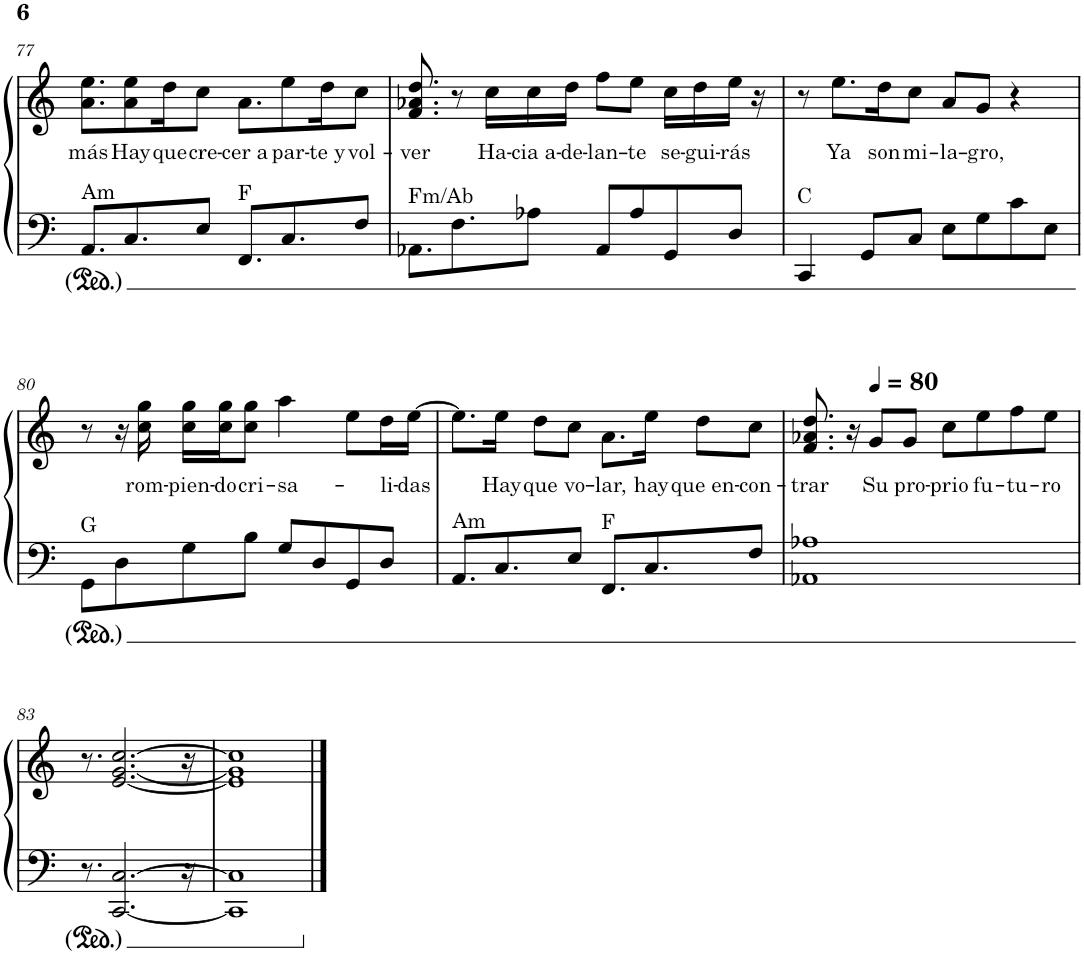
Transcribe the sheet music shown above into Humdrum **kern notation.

**kern	**kern	**text
*part1	*part1	*part1
*staff2	*staff1	*staff1
*I"Piano	*	*
*I'Pno.	*	*
!!LO:PB:g=z
*clefF4	*clefG2	*
*k[]	*k[]	*
*M4/4	*M4/4	*
=77	=77	=77
!LO:TX:a:t=Am	!	!
!	!	!LO:LY:b
8.AA/L	8.a\ 8.ee\L	más
!	!	!LO:LY:b
8.C/	8a\ 8ee\	Hay
!	!	!LO:LY:b
.	16dd\K	que
!	!	!LO:LY:b
8E/J	8cc\J	cre-
!LO:TX:a:t=F	!	!
!	!	!LO:LY:b
8.FF/L	8.a\L	-cer a
!	!	!LO:LY:b
8.C/	8ee\	par-
!	!	!LO:LY:b
.	16dd\K	-te y
!	!	!LO:LY:b
8F/J	8cc\J	vol-
=78	=78	=78
!LO:TX:a:t=Fm/Ab	!	!
!	!	!LO:LY:b
8.AA-X\L	8.f/ 8.a-X/ 8.dd/	-ver
8.F\	8r	.
!	!	!LO:LY:b
.	16cc\LL	Ha-
!	!	!LO:LY:b
8A-X\J	16cc\	-cia a-
!	!	!LO:LY:b
.	16dd\JJ	-de-
!	!	!LO:LY:b
8AA-/L	8ff\L	-lan-
!	!	!LO:LY:b
8A-/	8ee\J	-te
!	!	!LO:LY:b
8GG/	16cc\LL	se-
!	!	!LO:LY:b
.	16dd\	-gui-
!	!	!LO:LY:b
8D/J	16ee\JJ	-rás
.	16r	.
=79	=79	=79
!LO:TX:a:t=C	!	!
4CC/	8r	.
!	!	!LO:LY:b
.	8.ee\L	Ya
8GG/L	.	.
!	!	!LO:LY:b
.	16dd\K	son
!	!	!LO:LY:b
8C/J	8cc\J	mi-
!	!	!LO:LY:b
8E\L	8a/L	-la-
!	!	!LO:LY:b
8G\	8g/J	-gro,
8c\	4r	.
8E\J	.	.
!!LO:LB:g=z
=80	=80	=80
!LO:TX:a:t=G	!	!
8GG\L	8r	.
8D\	16r	.
!	!	!LO:LY:b
.	16cc\ 16gg\	rom-
!	!	!LO:LY:b
8G\	16cc\ 16gg\LL	-pien-
!	!	!LO:LY:b
.	16cc\ 16gg\J	-do
!	!	!LO:LY:b
8B\J	8cc\ 8gg\J	cri-
!	!	!LO:LY:b
8G/L	4aa\	-sa-
8D/	.	.
8GG/	8ee\L	.
!	!	!LO:LY:b
8D/J	16dd\L	-li-
!	!	!LO:LY:b
.	[16ee\JJ	-das
=81	=81	=81
!LO:TX:a:t=Am	!	!
8.AA/L	8.ee\L]	.
!	!	!LO:LY:b
8.C/	16ee\Jk	Hay
!	!	!LO:LY:b
.	8dd\L	que
!	!	!LO:LY:b
8E/J	8cc\J	vo-
!LO:TX:a:t=F	!	!
!	!	!LO:LY:b
8.FF/L	8.a\L	-lar,
!	!	!LO:LY:b
8.C/	16ee\Jk	hay
!	!	!LO:LY:b
.	8dd\L	que en-
!	!	!LO:LY:b
8F/J	8cc\J	-con-
=82	=82	=82
!	!	!LO:LY:b
1AA-X 1A-X	8.f/ 8.a-X/ 8.dd/	-trar
.	16r	.
*	*MM80	*
!	!	!LO:LY:b
.	8g/L	Su
!	!	!LO:LY:b
.	8g/J	pro-
!	!	!LO:LY:b
.	8cc\L	-prio
!	!	!LO:LY:b
.	8ee\	fu-
!	!	!LO:LY:b
.	8ff\	-tu-
!	!	!LO:LY:b
.	8ee\J	ro
!!LO:LB:g=z
=83	=83	=83
8.r	8.r	.
[2.CC/ [2.C/	[2.e/ [2.g/ [2.cc/	.
16r	16r	.
=84	=84	=84
1CC] 1C]	1e] 1g] 1cc]	.
==	==	==
*-	*-	*-
